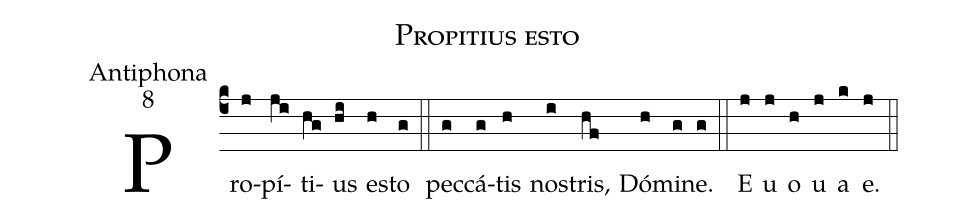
name:Propitius esto;
office-part:Antiphona;
mode:8;
%%
(c4)Pro(j)pí(ji)ti(hg)us(hi) es(h)to(g) (::) pec(g)cá(g)tis(h) nos(i)tris,(hf) Dó(h)mi(g)ne.(g) (::) E(j) u(j) o(h) u(j) a(k) e.(j) (::)
